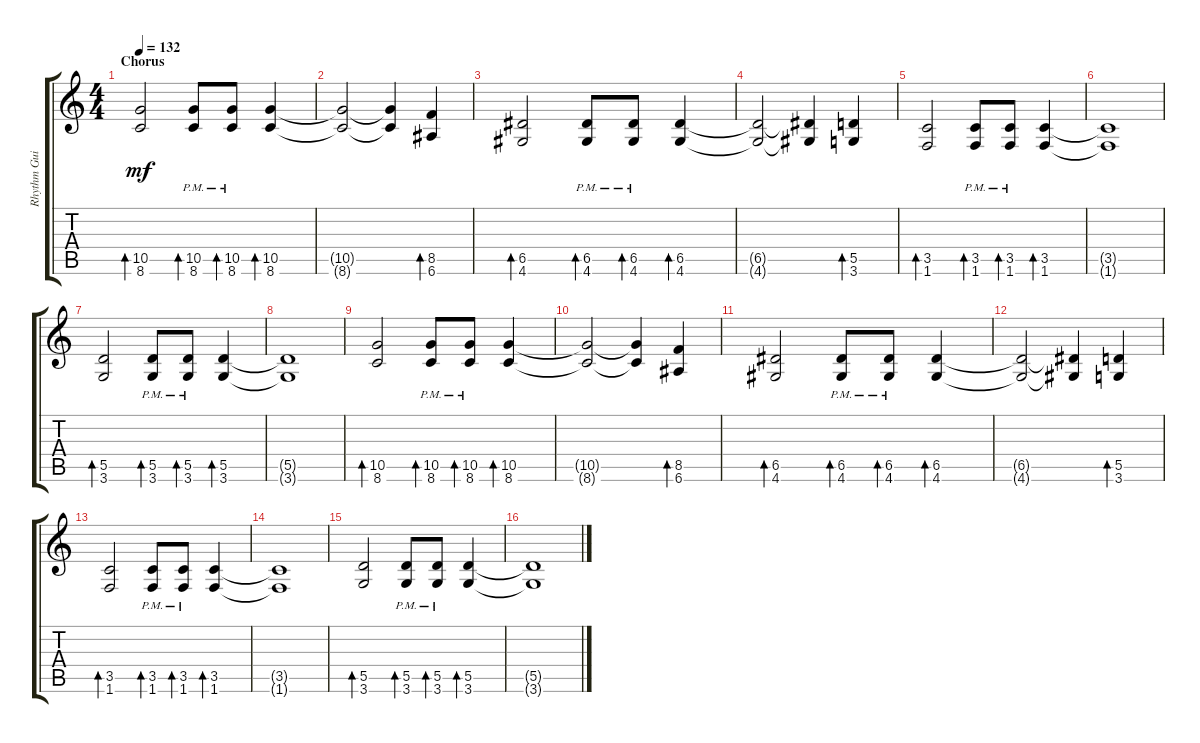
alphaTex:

\track ("Rhythm Guitar" "Rhythm Gui") {instrument overdrivenguitar}
\staff {score tabs}
\tuning (E4 B3 G3 D3 A2 E2) {hide}
\ts (4 4)
\section ("" "Chorus")
\tempo 132
\clef g2
\ks c
(10.5 8.6).2{bd 30 dy mf} (10.5{pm} 8.6{pm}).8{bd 30} (10.5{pm} 8.6{pm}).8{bd 30} (10.5 8.6).4{bd 30} |
(10.5{t} 8.6{t}).2 (10.5{t} 8.6{t}).4 (8.5 6.6).4{bd 30} |
(6.5 4.6).2{bd 30} (6.5{pm} 4.6{pm}).8{bd 30} (6.5{pm} 4.6{pm}).8{bd 30} (6.5 4.6).4{bd 30} |
(6.5{t} 4.6{t}).2 (6.5{t} 4.6{t}).4 (5.5 3.6).4{bd 30} |
(3.5 1.6).2{bd 30} (3.5{pm} 1.6{pm}).8{bd 30} (3.5{pm} 1.6{pm}).8{bd 30} (3.5 1.6).4{bd 30} |
(3.5{t} 1.6{t}).1 |
(5.5 3.6).2{bd 30} (5.5{pm} 3.6{pm}).8{bd 30} (5.5{pm} 3.6{pm}).8{bd 30} (5.5 3.6).4{bd 30} |
(5.5{t} 3.6{t}).1 |
(10.5 8.6).2{bd 30} (10.5{pm} 8.6{pm}).8{bd 30} (10.5{pm} 8.6{pm}).8{bd 30} (10.5 8.6).4{bd 30} |
(10.5{t} 8.6{t}).2 (10.5{t} 8.6{t}).4 (8.5 6.6).4{bd 30} |
(6.5 4.6).2{bd 30} (6.5{pm} 4.6{pm}).8{bd 30} (6.5{pm} 4.6{pm}).8{bd 30} (6.5 4.6).4{bd 30} |
(6.5{t} 4.6{t}).2 (6.5{t} 4.6{t}).4 (5.5 3.6).4{bd 30} |
(3.5 1.6).2{bd 30} (3.5{pm} 1.6{pm}).8{bd 30} (3.5{pm} 1.6{pm}).8{bd 30} (3.5 1.6).4{bd 30} |
(3.5{t} 1.6{t}).1 |
(5.5 3.6).2{bd 30} (5.5{pm} 3.6{pm}).8{bd 30} (5.5{pm} 3.6{pm}).8{bd 30} (5.5 3.6).4{bd 30} |
(5.5{t} 3.6{t}).1
